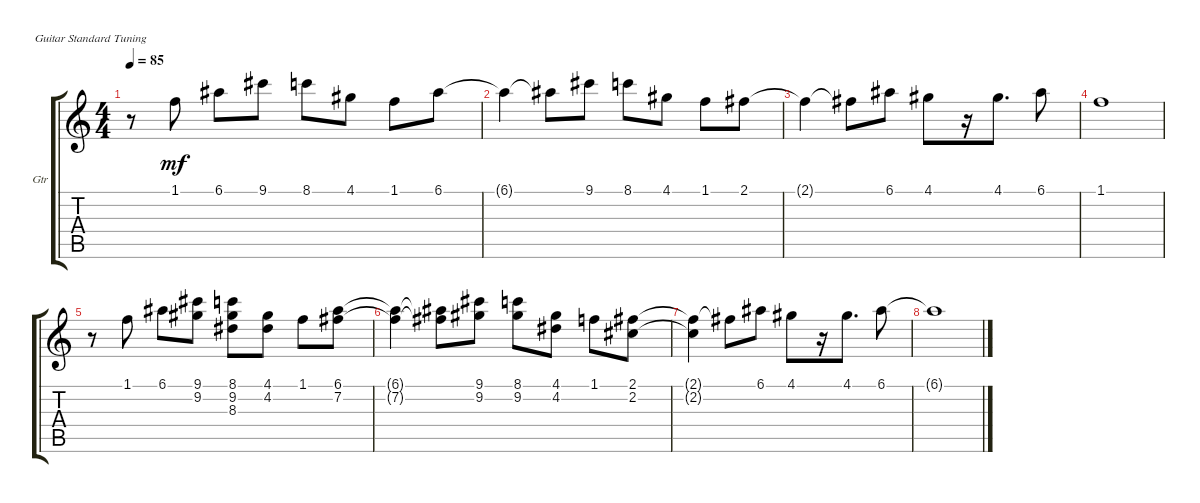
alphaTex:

\defaultSystemsLayout 4
\bracketExtendMode groupsimilarinstruments
\firstSystemTrackNameOrientation horizontal
\otherSystemsTrackNameOrientation horizontal
\track ("Guitar" "Gtr") {instrument acousticguitarsteel}
\staff {score tabs}
\tuning (E4 B3 G3 D3 A2 E2)
\ts (4 4)
\tempo 85
\clef g2
\scale
0.333333
\ks c
r.8{dy mf} 1.1.8 6.1.8 9.1.8 8.1.8 4.1.8 1.1.8 6.1.8 |
\scale
0.333333 6.1{t}.4 6.1{t}.8 9.1.8 8.1.8 4.1.8 1.1.8 2.1.8 |
\scale
0.333333 2.1{t}.4 2.1{t}.8 6.1.8 4.1.8 r.16 4.1.8{d} 6.1.8 |
\scale
0.333333 1.1.1 |
\scale
0.333333 r.8 1.1.8 6.1.8 (9.1 9.2).8 (8.1 9.2 8.3).8 (4.1 4.2).8 1.1.8 (6.1 7.2).8 |
\scale
0.333333 (6.1{t} 7.2{t}).4 (6.1{t} 7.2{t}).8 (9.1 9.2).8 (8.1 9.2).8 (4.1 4.2).8 1.1.8 (2.1 2.2).8 |
(2.1{t} 2.2{t}).4 2.1{t}.8 6.1.8 4.1.8 r.16 4.1.8{d} 6.1.8 |
6.1{t}.1
